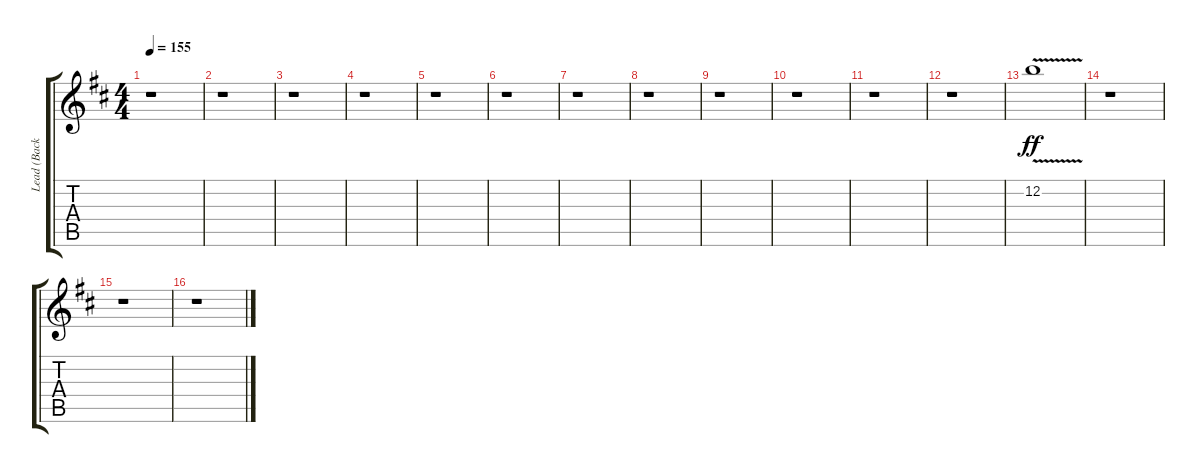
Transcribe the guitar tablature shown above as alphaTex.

\track ("Lead (Backup)" "Lead (Back") {instrument overdrivenguitar}
\staff {score tabs}
\tuning (E4 B3 G3 D3 A2 E2) {hide}
\ts (4 4)
\tempo 155
\clef g2
\ks d
r.1{dy ff} |
r.1 |
r.1 |
r.1 |
r.1 |
r.1 |
r.1 |
r.1 |
r.1 |
r.1 |
r.1 |
r.1 |
12.2{v}.1 |
r.1 |
r.1 |
r.1
